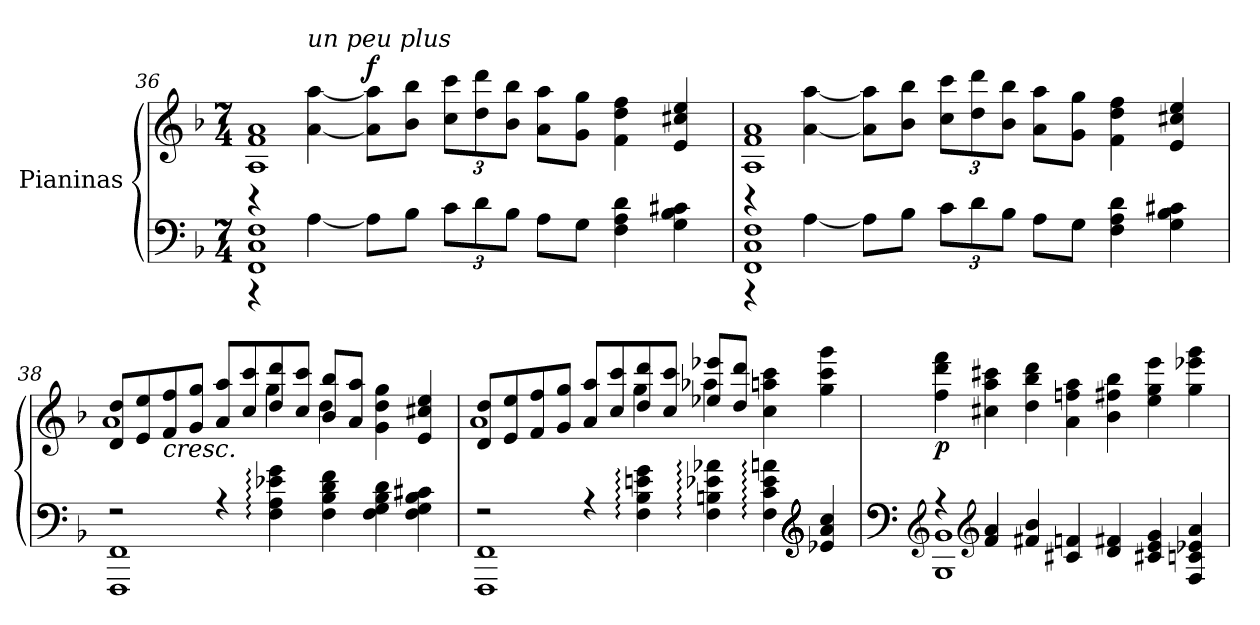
**kern	**kern	**dynam
*part1	*part1	*part1
*staff2	*staff1	*staff1/2
*I"Pianinas	*	*
*clefF4	*clefG2	*
*k[b-]	*k[b-]	*
*M7/4	*M7/4	*
=36	=36	=36
*^	*^	*
1FF 1C 1F	4r	1A 1f 1a	4r	.
!	!	!	!LO:TX:i:t=un peu plus	!
.	[4A\	.	[4a\ [4aa\	.
!	!	!	!	!LO:DY:a
.	8A\L]	.	8a\] 8aa\]L	f
.	8B-\J	.	8b-\ 8bb-\J	.
*	*Xbrackettup	*	*Xbrackettup	*
.	12c\L	.	12cc\ 12ccc\L	.
.	12d\	.	12dd\ 12ddd\	.
.	12B-\J	.	12b-\ 12bb-\J	.
8A\L	2ryy	8a\ 8aa\L	2ryy	.
8G\J	.	8g\ 8gg\J	.	.
4F\ 4A\ 4d\	.	4f\ 4dd\ 4ff\	.	.
4G\ 4B-\ 4c#X\	4ryy	4e/ 4cc#X/ 4ee/	4ryy	.
!!LO:LB:g=z	!!
=37	=37	=37	=37	=37
1FF 1C 1F	4r	1A 1f 1a	4r	.
.	[4A\	.	[4a\ [4aa\	.
.	8A\L]	.	8a\] 8aa\]L	.
.	8B-\J	.	8b-\ 8bb-\J	.
.	12c\L	.	12cc\ 12ccc\L	.
.	12d\	.	12dd\ 12ddd\	.
.	12B-\J	.	12b-\ 12bb-\J	.
8A\L	2ryy	8a\ 8aa\L	2ryy	.
8G\J	.	8g\ 8gg\J	.	.
4F\ 4A\ 4d\	.	4f\ 4dd\ 4ff\	.	.
4G\ 4B-\ 4c#X\	4ryy	4e/ 4cc#X/ 4ee/	4ryy	.
=38	=38	=38	=38	=38
*	*	*	*^	*
2r	1FFF 1FF	8d/ 8dd/L	1a	2.ryy	.
.	.	8e/ 8ee/	.	.	.
!	!	!LO:TX:b:i:t=cresc.	!	!	!
.	.	8f/ 8ff/	.	.	.
.	.	8g/ 8gg/J	.	.	.
4r	.	8a/ 8aa/L	.	.	.
.	.	8cc/ 8ccc/	.	.	.
4F\: 4A\: 4e-X\: 4g\:	.	8dd/ 8ddd/	.	4gg\	.
.	.	8cc/ 8ccc/J	.	.	.
4F\ 4B-\ 4d\ 4f\	2ryy	8b-/ 8bb-/L	4dd\	4ryy	.
.	.	8a/ 8aa/J	.	.	.
4F\ 4G\ 4B-\ 4d\	.	4g\ 4dd\ 4gg\	4ryy	2ryy	.
4F\ 4G\ 4B-\ 4c#X\	4ryy	4e/ 4cc#X/ 4ee/	4ryy	.	.
!!LO:LB:g=z	!!	!!
=39	=39	=39	=39	=39	=39
*	*^	*	*	*	*
2r	1FFF 1FF	1.ryy	8d/ 8dd/L	1a	2.ryy	.
.	.	.	8e/ 8ee/	.	.	.
.	.	.	8f/ 8ff/	.	.	.
.	.	.	8g/ 8gg/J	.	.	.
4r	.	.	8a/ 8aa/L	.	.	.
.	.	.	8cc/ 8ccc/	.	.	.
4F\: 4B-\: 4en\: 4g\:	.	.	8dd/ 8ddd/	.	4gg\	.
.	.	.	8cc/ 8ccc/J	.	.	.
4F\: 4Bn\: 4e-X\: 4a-X\:	2ryy	.	8ee-X/ 8eee-X/L	4aa-X\	2.ryy	.
.	.	.	8dd/ 8ddd/J	.	.	.
4F\: 4c\: 4e-\: 4an\:	.	.	4cc\ 4aan\ 4ccc\	4ryy	.	.
*clefG2	*	*	*	*	*	*
4e-X/ 4a/ 4cc/	4ryy	4ryy	4gg\ 4ccc\ 4ggg\	4ryy	.	.
*v	*v	*v	*	*	*	*
*	*v	*v	*v	*
=40	=40	=40
*clefF4	*	*
*^	*^	*
*	*^	*	*	*
!	!	!	!	!	!LO:DY:b
*	*v	*v	*	*	*
*	*	*v	*v	*
4r	1BBB- 1BB-	4ff\ 4ddd\ 4fff\	p
*clefG2	*	*	*
4f/ 4a/	.	4cc#X\ 4aa\ 4ccc#X\	.
4f#X/ 4b-/	.	4dd\ 4bb-\ 4ddd\	.
4c#X/ 4fn/	.	4a\ 4ffn\ 4aa\	.
4d/ 4f#X/	2ryy	4b-\ 4ff#X\ 4bb-\	.
4c#X/ 4e/ 4g/	.	4ee\ 4gg\ 4eee\	.
4F/ 4cn/ 4e-X/ 4a/	4ryy	4gg\ 4eee-X\ 4ggg\	.
*v	*v	*	*
=	=	=
*-	*-	*-
